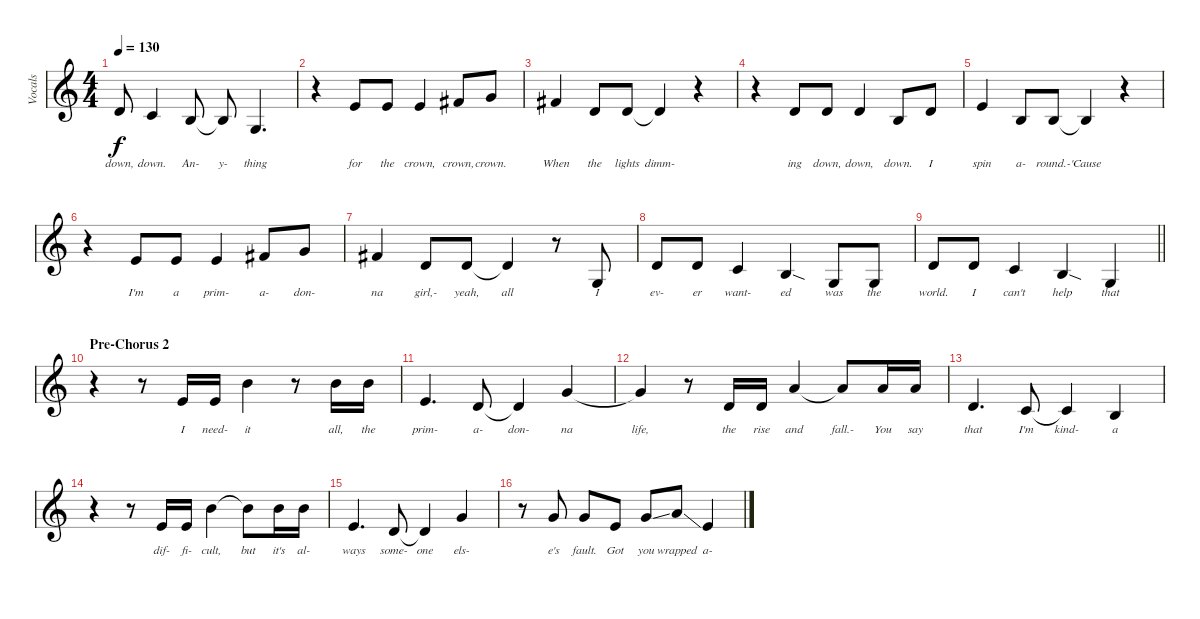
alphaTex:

\track ("Vocals" "Vocals") {instrument lead1square}
\staff {score}
\tuning (E4 B3 G3 D3 A2 E2) {hide}
\ts (4 4)
\tempo 130
\clef g2
\ks aminor
3.2.8{lyrics (0 "down,") lyrics (1 "") lyrics (2 "") lyrics (3 "") lyrics (4 "") dy f} 1.2.4{lyrics (0 "down.") lyrics (1 "") lyrics (2 "") lyrics (3 "") lyrics (4 "")} 4.3.8{lyrics (0 "An-") lyrics (1 "") lyrics (2 "") lyrics (3 "") lyrics (4 "")} 4.3{t}.8{lyrics (0 "y-") lyrics (1 "") lyrics (2 "") lyrics (3 "") lyrics (4 "")} 0.3.4{d lyrics (0 "thing") lyrics (1 "") lyrics (2 "") lyrics (3 "") lyrics (4 "")} |
r.4 5.2.8{lyrics (0 "for") lyrics (1 "") lyrics (2 "") lyrics (3 "") lyrics (4 "")} 5.2.8{lyrics (0 "the") lyrics (1 "") lyrics (2 "") lyrics (3 "") lyrics (4 "")} 5.2.4{lyrics (0 "crown,") lyrics (1 "") lyrics (2 "") lyrics (3 "") lyrics (4 "")} 7.2.8{lyrics (0 "crown,") lyrics (1 "") lyrics (2 "") lyrics (3 "") lyrics (4 "")} 8.2.8{lyrics (0 "crown.") lyrics (1 "") lyrics (2 "") lyrics (3 "") lyrics (4 "")} |
7.2.4{lyrics (0 "When") lyrics (1 "") lyrics (2 "") lyrics (3 "") lyrics (4 "")} 3.2.8{lyrics (0 "the") lyrics (1 "") lyrics (2 "") lyrics (3 "") lyrics (4 "")} 3.2.8{lyrics (0 "lights") lyrics (1 "") lyrics (2 "") lyrics (3 "") lyrics (4 "")} 3.2{t}.4{lyrics (0 "dimm-") lyrics (1 "") lyrics (2 "") lyrics (3 "") lyrics (4 "")} r.4 |
r.4 3.2.8{lyrics (0 "ing") lyrics (1 "") lyrics (2 "") lyrics (3 "") lyrics (4 "")} 3.2.8{lyrics (0 "down,") lyrics (1 "") lyrics (2 "") lyrics (3 "") lyrics (4 "")} 3.2.4{lyrics (0 "down,") lyrics (1 "") lyrics (2 "") lyrics (3 "") lyrics (4 "")} 0.2.8{lyrics (0 "down.") lyrics (1 "") lyrics (2 "") lyrics (3 "") lyrics (4 "")} 3.2.8{lyrics (0 "I") lyrics (1 "") lyrics (2 "") lyrics (3 "") lyrics (4 "")} |
5.2.4{lyrics (0 "spin") lyrics (1 "") lyrics (2 "") lyrics (3 "") lyrics (4 "")} 0.2.8{lyrics (0 "a-") lyrics (1 "") lyrics (2 "") lyrics (3 "") lyrics (4 "")} 0.2.8{lyrics (0 "round.-") lyrics (1 "") lyrics (2 "") lyrics (3 "") lyrics (4 "")} 0.2{t}.4{lyrics (0 "'Cause") lyrics (1 "") lyrics (2 "") lyrics (3 "") lyrics (4 "")} r.4 |
r.4 5.2.8{lyrics (0 "I'm") lyrics (1 "") lyrics (2 "") lyrics (3 "") lyrics (4 "")} 5.2.8{lyrics (0 "a") lyrics (1 "") lyrics (2 "") lyrics (3 "") lyrics (4 "")} 5.2.4{lyrics (0 "prim-") lyrics (1 "") lyrics (2 "") lyrics (3 "") lyrics (4 "")} 7.2.8{lyrics (0 "a-") lyrics (1 "") lyrics (2 "") lyrics (3 "") lyrics (4 "")} 8.2.8{lyrics (0 "don-") lyrics (1 "") lyrics (2 "") lyrics (3 "") lyrics (4 "")} |
7.2.4{lyrics (0 "na") lyrics (1 "") lyrics (2 "") lyrics (3 "") lyrics (4 "")} 3.2.8{lyrics (0 "girl,-") lyrics (1 "") lyrics (2 "") lyrics (3 "") lyrics (4 "")} 3.2.8{lyrics (0 "yeah,") lyrics (1 "") lyrics (2 "") lyrics (3 "") lyrics (4 "")} 3.2{t}.4{lyrics (0 "all") lyrics (1 "") lyrics (2 "") lyrics (3 "") lyrics (4 "")} r.8 0.3.8{lyrics (0 "I") lyrics (1 "") lyrics (2 "") lyrics (3 "") lyrics (4 "")} |
3.2.8{lyrics (0 "ev-") lyrics (1 "") lyrics (2 "") lyrics (3 "") lyrics (4 "")} 3.2.8{lyrics (0 "er") lyrics (1 "") lyrics (2 "") lyrics (3 "") lyrics (4 "")} 1.2.4{lyrics (0 "want-") lyrics (1 "") lyrics (2 "") lyrics (3 "") lyrics (4 "")} 4.3{sod}.4{lyrics (0 "ed") lyrics (1 "") lyrics (2 "") lyrics (3 "") lyrics (4 "")} 0.3.8{lyrics (0 "was") lyrics (1 "") lyrics (2 "") lyrics (3 "") lyrics (4 "")} 0.3.8{lyrics (0 "the") lyrics (1 "") lyrics (2 "") lyrics (3 "") lyrics (4 "")} |
\barLineRight lightlight
3.2.8{lyrics (0 "world.") lyrics (1 "") lyrics (2 "") lyrics (3 "") lyrics (4 "")} 3.2.8{lyrics (0 "I") lyrics (1 "") lyrics (2 "") lyrics (3 "") lyrics (4 "")} 1.2.4{lyrics (0 "can't") lyrics (1 "") lyrics (2 "") lyrics (3 "") lyrics (4 "")} 4.3{sod}.4{lyrics (0 "help") lyrics (1 "") lyrics (2 "") lyrics (3 "") lyrics (4 "")} 0.3.4{lyrics (0 "that") lyrics (1 "") lyrics (2 "") lyrics (3 "") lyrics (4 "")} |
\section ("" "Pre-Chorus 2")
r.4 r.8 5.2.16{lyrics (0 "I") lyrics (1 "") lyrics (2 "") lyrics (3 "") lyrics (4 "")} 5.2.16{lyrics (0 "need-") lyrics (1 "") lyrics (2 "") lyrics (3 "") lyrics (4 "")} 7.1.4{lyrics (0 "it") lyrics (1 "") lyrics (2 "") lyrics (3 "") lyrics (4 "")} r.8 7.1.16{lyrics (0 "all,") lyrics (1 "") lyrics (2 "") lyrics (3 "") lyrics (4 "")} 7.1.16{lyrics (0 "the") lyrics (1 "") lyrics (2 "") lyrics (3 "") lyrics (4 "")} |
5.2.4{d lyrics (0 "prim-") lyrics (1 "") lyrics (2 "") lyrics (3 "") lyrics (4 "")} 3.2.8{lyrics (0 "a-") lyrics (1 "") lyrics (2 "") lyrics (3 "") lyrics (4 "")} 3.2{t}.4{lyrics (0 "don-") lyrics (1 "") lyrics (2 "") lyrics (3 "") lyrics (4 "")} 3.1.4{lyrics (0 "na") lyrics (1 "") lyrics (2 "") lyrics (3 "") lyrics (4 "")} |
3.1{t}.4{lyrics (0 "life,") lyrics (1 "") lyrics (2 "") lyrics (3 "") lyrics (4 "")} r.8 3.2.16{lyrics (0 "the") lyrics (1 "") lyrics (2 "") lyrics (3 "") lyrics (4 "")} 3.2.16{lyrics (0 "rise") lyrics (1 "") lyrics (2 "") lyrics (3 "") lyrics (4 "")} 5.1.4{lyrics (0 "and") lyrics (1 "") lyrics (2 "") lyrics (3 "") lyrics (4 "")} 5.1{t}.8{lyrics (0 "fall.-") lyrics (1 "") lyrics (2 "") lyrics (3 "") lyrics (4 "")} 5.1.16{lyrics (0 "You") lyrics (1 "") lyrics (2 "") lyrics (3 "") lyrics (4 "")} 5.1.16{lyrics (0 "say") lyrics (1 "") lyrics (2 "") lyrics (3 "") lyrics (4 "")} |
3.2.4{d lyrics (0 "that") lyrics (1 "") lyrics (2 "") lyrics (3 "") lyrics (4 "")} 1.2.8{lyrics (0 "I'm") lyrics (1 "") lyrics (2 "") lyrics (3 "") lyrics (4 "")} 1.2{t}.4{lyrics (0 "kind-") lyrics (1 "") lyrics (2 "") lyrics (3 "") lyrics (4 "")} 0.2.4{lyrics (0 "a") lyrics (1 "") lyrics (2 "") lyrics (3 "") lyrics (4 "")} |
r.4 r.8 5.2.16{lyrics (0 "dif-") lyrics (1 "") lyrics (2 "") lyrics (3 "") lyrics (4 "")} 5.2.16{lyrics (0 "fi-") lyrics (1 "") lyrics (2 "") lyrics (3 "") lyrics (4 "")} 7.1.4{lyrics (0 "cult,") lyrics (1 "") lyrics (2 "") lyrics (3 "") lyrics (4 "")} 7.1{t}.8{lyrics (0 "but") lyrics (1 "") lyrics (2 "") lyrics (3 "") lyrics (4 "")} 7.1.16{lyrics (0 "it's") lyrics (1 "") lyrics (2 "") lyrics (3 "") lyrics (4 "")} 7.1.16{lyrics (0 "al-") lyrics (1 "") lyrics (2 "") lyrics (3 "") lyrics (4 "")} |
5.2.4{d lyrics (0 "ways") lyrics (1 "") lyrics (2 "") lyrics (3 "") lyrics (4 "")} 3.2.8{lyrics (0 "some-") lyrics (1 "") lyrics (2 "") lyrics (3 "") lyrics (4 "")} 3.2{t}.4{lyrics (0 "one") lyrics (1 "") lyrics (2 "") lyrics (3 "") lyrics (4 "")} 3.1.4{lyrics (0 "els-") lyrics (1 "") lyrics (2 "") lyrics (3 "") lyrics (4 "")} |
r.8 3.1.8{lyrics (0 "e's") lyrics (1 "") lyrics (2 "") lyrics (3 "") lyrics (4 "")} 3.1.8{lyrics (0 "fault.") lyrics (1 "") lyrics (2 "") lyrics (3 "") lyrics (4 "")} 0.1.8{lyrics (0 "Got") lyrics (1 "") lyrics (2 "") lyrics (3 "") lyrics (4 "")} 3.1{ss}.8{lyrics (0 "you") lyrics (1 "") lyrics (2 "") lyrics (3 "") lyrics (4 "")} 5.1{ss}.8{lyrics (0 "wrapped") lyrics (1 "") lyrics (2 "") lyrics (3 "") lyrics (4 "")} 0.1.4{lyrics (0 "a-") lyrics (1 "") lyrics (2 "") lyrics (3 "") lyrics (4 "")}
